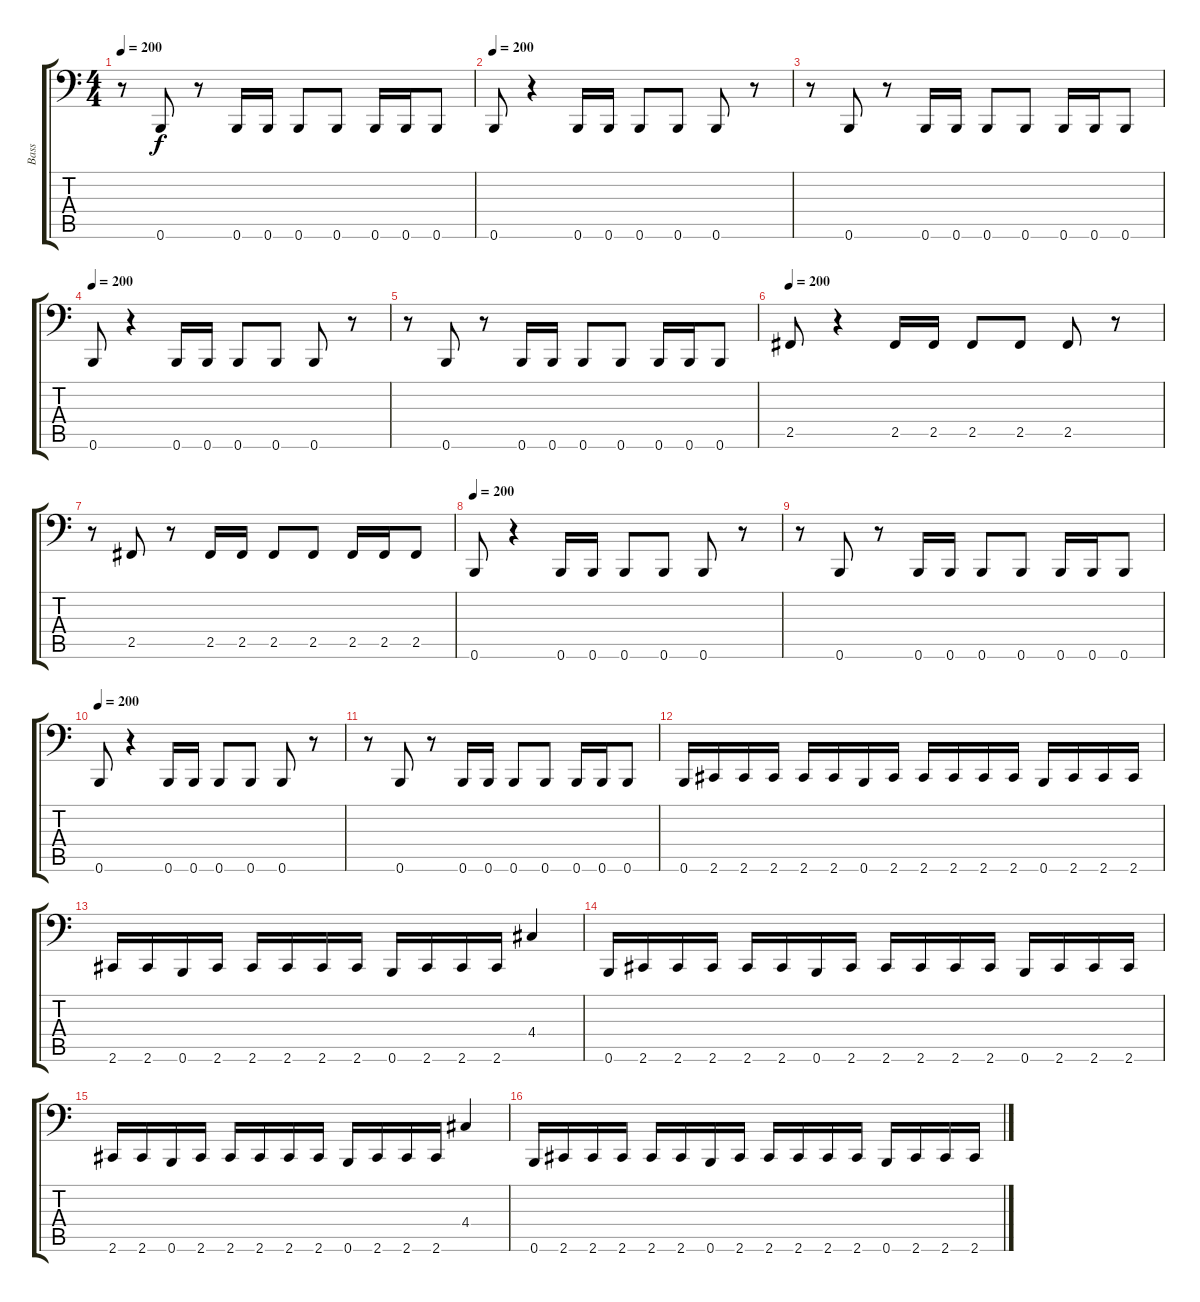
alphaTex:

\track ("Bass" "Bass") {instrument electricbasspick}
\staff {score tabs}
\tuning (B2 Gb2 D2 A1 E1 B0) {hide}
\ts (4 4)
\tempo 200
\clef f4
\ks c
r.8{dy f} 0.6.8 r.8 0.6.16 0.6.16 0.6.8 0.6.8 0.6.16 0.6.16 0.6.8 |
\tempo 200
0.6.8 r.4 0.6.16 0.6.16 0.6.8 0.6.8 0.6.8 r.8 |
r.8 0.6.8 r.8 0.6.16 0.6.16 0.6.8 0.6.8 0.6.16 0.6.16 0.6.8 |
\tempo 200
0.6.8 r.4 0.6.16 0.6.16 0.6.8 0.6.8 0.6.8 r.8 |
r.8 0.6.8 r.8 0.6.16 0.6.16 0.6.8 0.6.8 0.6.16 0.6.16 0.6.8 |
\tempo 200
2.5.8 r.4 2.5.16 2.5.16 2.5.8 2.5.8 2.5.8 r.8 |
r.8 2.5.8 r.8 2.5.16 2.5.16 2.5.8 2.5.8 2.5.16 2.5.16 2.5.8 |
\tempo 200
0.6.8 r.4 0.6.16 0.6.16 0.6.8 0.6.8 0.6.8 r.8 |
r.8 0.6.8 r.8 0.6.16 0.6.16 0.6.8 0.6.8 0.6.16 0.6.16 0.6.8 |
\tempo 200
0.6.8 r.4 0.6.16 0.6.16 0.6.8 0.6.8 0.6.8 r.8 |
r.8 0.6.8 r.8 0.6.16 0.6.16 0.6.8 0.6.8 0.6.16 0.6.16 0.6.8 |
0.6.16 2.6.16 2.6.16 2.6.16 2.6.16 2.6.16 0.6.16 2.6.16 2.6.16 2.6.16 2.6.16 2.6.16 0.6.16 2.6.16 2.6.16 2.6.16 |
2.6.16 2.6.16 0.6.16 2.6.16 2.6.16 2.6.16 2.6.16 2.6.16 0.6.16 2.6.16 2.6.16 2.6.16 4.4.4 |
0.6.16 2.6.16 2.6.16 2.6.16 2.6.16 2.6.16 0.6.16 2.6.16 2.6.16 2.6.16 2.6.16 2.6.16 0.6.16 2.6.16 2.6.16 2.6.16 |
2.6.16 2.6.16 0.6.16 2.6.16 2.6.16 2.6.16 2.6.16 2.6.16 0.6.16 2.6.16 2.6.16 2.6.16 4.4.4 |
0.6.16 2.6.16 2.6.16 2.6.16 2.6.16 2.6.16 0.6.16 2.6.16 2.6.16 2.6.16 2.6.16 2.6.16 0.6.16 2.6.16 2.6.16 2.6.16
